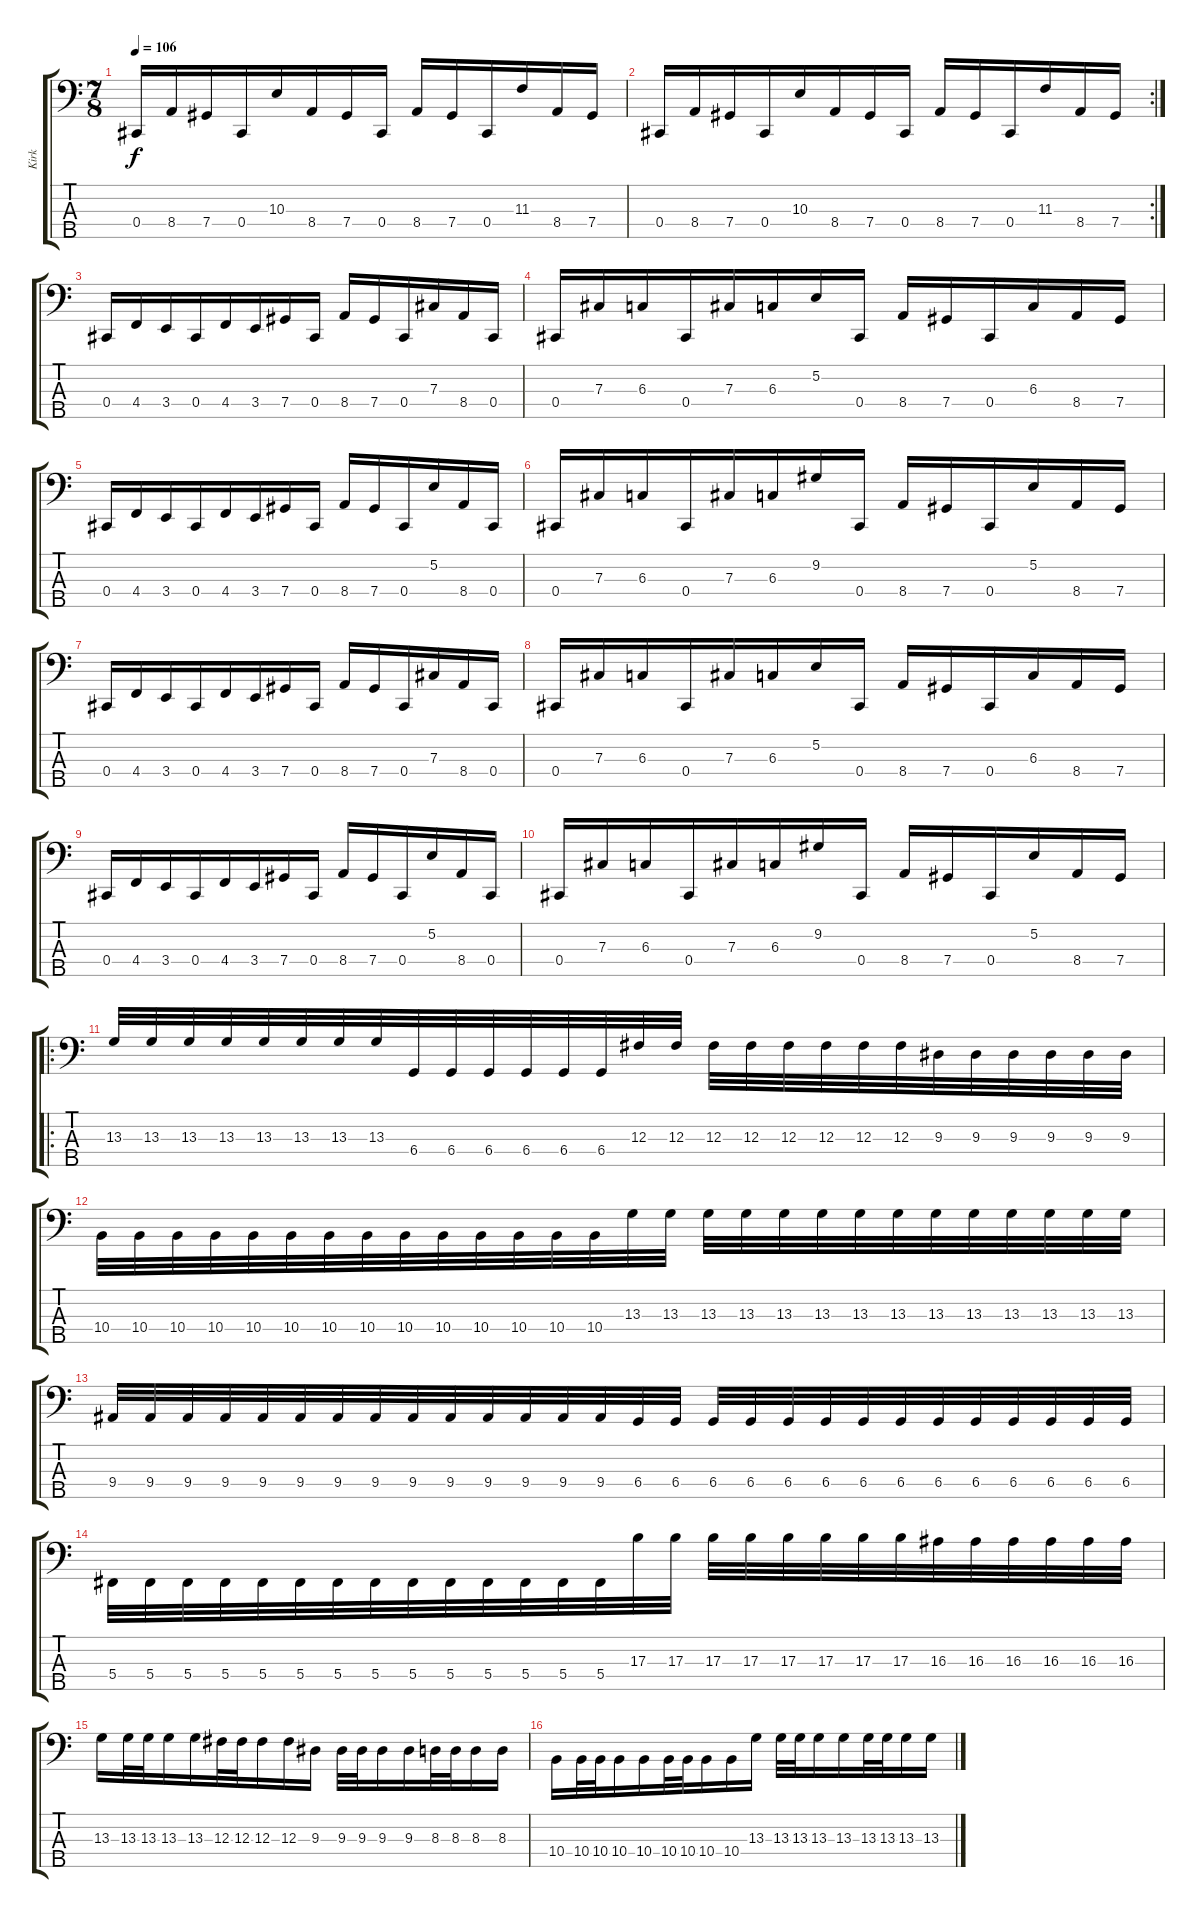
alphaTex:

\track ("Kirk" "Kirk") {instrument electricbassfinger}
\staff {score tabs}
\tuning (E2 B1 Gb1 Db1 Ab0) {hide}
\ts (7 8)
\tempo 106
\clef f4
\ks c
0.4.16{dy f} 8.4.16 7.4.16 0.4.16 10.3.16 8.4.16 7.4.16 0.4.16 8.4.16 7.4.16 0.4.16 11.3.16 8.4.16 7.4.16 |
\rc 2
0.4.16 8.4.16 7.4.16 0.4.16 10.3.16 8.4.16 7.4.16 0.4.16 8.4.16 7.4.16 0.4.16 11.3.16 8.4.16 7.4.16 |
0.4.16 4.4.16 3.4.16 0.4.16 4.4.16 3.4.16 7.4.16 0.4.16 8.4.16 7.4.16 0.4.16 7.3.16 8.4.16 0.4.16 |
0.4.16 7.3.16 6.3.16 0.4.16 7.3.16 6.3.16 5.2.16 0.4.16 8.4.16 7.4.16 0.4.16 6.3.16 8.4.16 7.4.16 |
0.4.16 4.4.16 3.4.16 0.4.16 4.4.16 3.4.16 7.4.16 0.4.16 8.4.16 7.4.16 0.4.16 5.2.16 8.4.16 0.4.16 |
0.4.16 7.3.16 6.3.16 0.4.16 7.3.16 6.3.16 9.2.16 0.4.16 8.4.16 7.4.16 0.4.16 5.2.16 8.4.16 7.4.16 |
0.4.16 4.4.16 3.4.16 0.4.16 4.4.16 3.4.16 7.4.16 0.4.16 8.4.16 7.4.16 0.4.16 7.3.16 8.4.16 0.4.16 |
0.4.16 7.3.16 6.3.16 0.4.16 7.3.16 6.3.16 5.2.16 0.4.16 8.4.16 7.4.16 0.4.16 6.3.16 8.4.16 7.4.16 |
0.4.16 4.4.16 3.4.16 0.4.16 4.4.16 3.4.16 7.4.16 0.4.16 8.4.16 7.4.16 0.4.16 5.2.16 8.4.16 0.4.16 |
0.4.16 7.3.16 6.3.16 0.4.16 7.3.16 6.3.16 9.2.16 0.4.16 8.4.16 7.4.16 0.4.16 5.2.16 8.4.16 7.4.16 |
\ro
13.3.32 13.3.32 13.3.32 13.3.32 13.3.32 13.3.32 13.3.32 13.3.32 6.4.32 6.4.32 6.4.32 6.4.32 6.4.32 6.4.32 12.3.32 12.3.32 12.3.32 12.3.32 12.3.32 12.3.32 12.3.32 12.3.32 9.3.32 9.3.32 9.3.32 9.3.32 9.3.32 9.3.32 |
10.4.32 10.4.32 10.4.32 10.4.32 10.4.32 10.4.32 10.4.32 10.4.32 10.4.32 10.4.32 10.4.32 10.4.32 10.4.32 10.4.32 13.3.32 13.3.32 13.3.32 13.3.32 13.3.32 13.3.32 13.3.32 13.3.32 13.3.32 13.3.32 13.3.32 13.3.32 13.3.32 13.3.32 |
9.4.32 9.4.32 9.4.32 9.4.32 9.4.32 9.4.32 9.4.32 9.4.32 9.4.32 9.4.32 9.4.32 9.4.32 9.4.32 9.4.32 6.4.32 6.4.32 6.4.32 6.4.32 6.4.32 6.4.32 6.4.32 6.4.32 6.4.32 6.4.32 6.4.32 6.4.32 6.4.32 6.4.32 |
5.4.32 5.4.32 5.4.32 5.4.32 5.4.32 5.4.32 5.4.32 5.4.32 5.4.32 5.4.32 5.4.32 5.4.32 5.4.32 5.4.32 17.3.32 17.3.32 17.3.32 17.3.32 17.3.32 17.3.32 17.3.32 17.3.32 16.3.32 16.3.32 16.3.32 16.3.32 16.3.32 16.3.32 |
13.3.16 13.3.32 13.3.32 13.3.16 13.3.16 12.3.32 12.3.32 12.3.16 12.3.16 9.3.16 9.3.32 9.3.32 9.3.16 9.3.16 8.3.32 8.3.32 8.3.16 8.3.16 |
10.4.16 10.4.32 10.4.32 10.4.16 10.4.16 10.4.32 10.4.32 10.4.16 10.4.16 13.3.16 13.3.32 13.3.32 13.3.16 13.3.16 13.3.32 13.3.32 13.3.16 13.3.16
